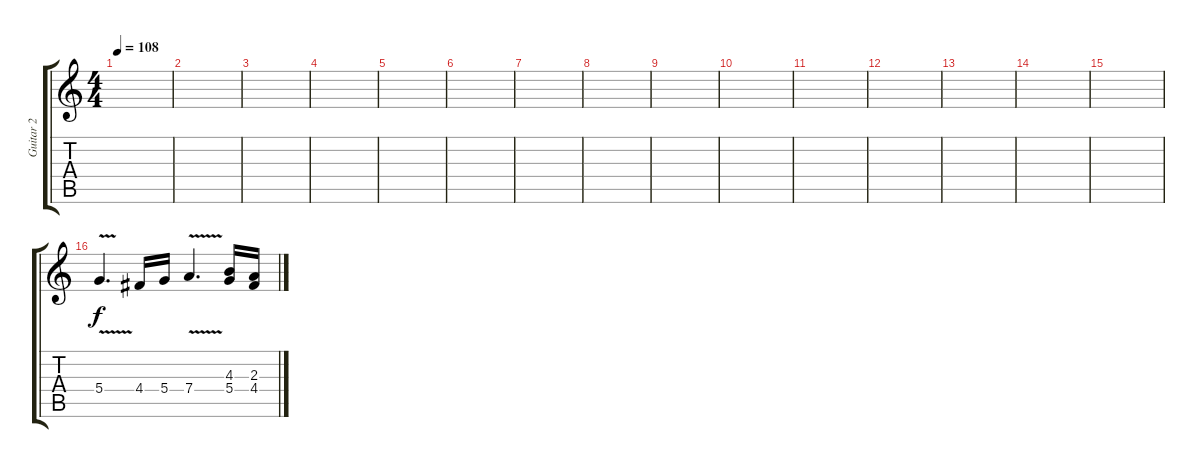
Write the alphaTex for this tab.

\track ("Guitar 2" "Guitar 2") {instrument distortionguitar}
\staff {score tabs}
\tuning (E4 B3 G3 D3 A2 E2) {hide}
\ts (4 4)
\tempo 108
\clef g2
\ks c
|
|
|
|
|
|
|
|
|
|
|
|
|
|
|
5.4{v}.4{d} 4.4.16 5.4.16 7.4{v}.4{d} (4.3 5.4).16 (2.3 4.4).16
